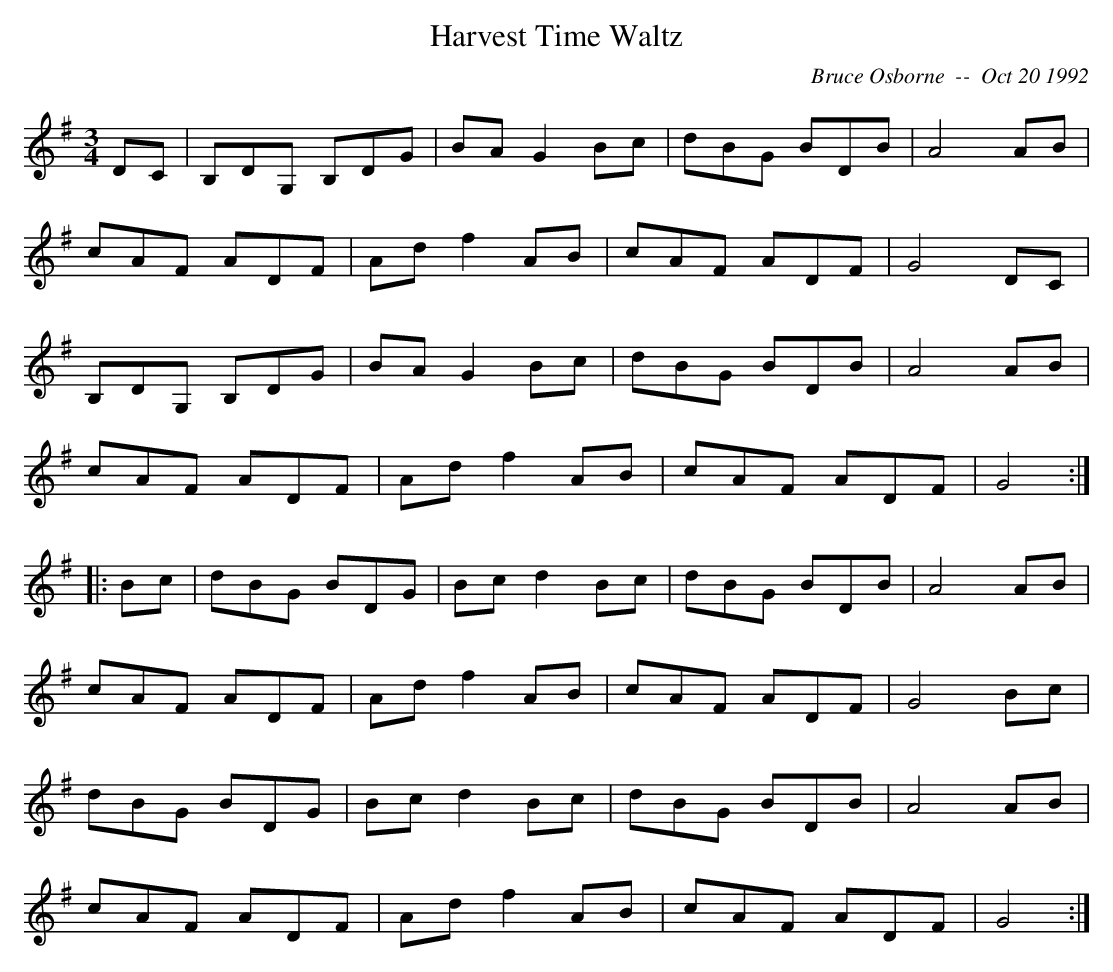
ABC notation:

X:1
T:Harvest Time Waltz
C:Bruce Osborne  --  Oct 20 1992
M:3/4
L:1/8
K:G
DC|B,DG, B,DG|BAG2Bc|dBG BDB|A4AB|!
cAF ADF|Adf2AB|cAF ADF|G4DC|!
B,DG, B,DG|BAG2Bc|dBG BDB|A4AB|!
cAF ADF|Adf2AB|cAF ADF|G4:|!
|:Bc|dBG BDG|Bcd2Bc|dBG BDB|A4AB|!
cAF ADF|Adf2AB|cAF ADF|G4Bc|!
dBG BDG|Bcd2Bc|dBG BDB|A4AB|!
cAF ADF|Adf2AB|cAF ADF|G4:|!
